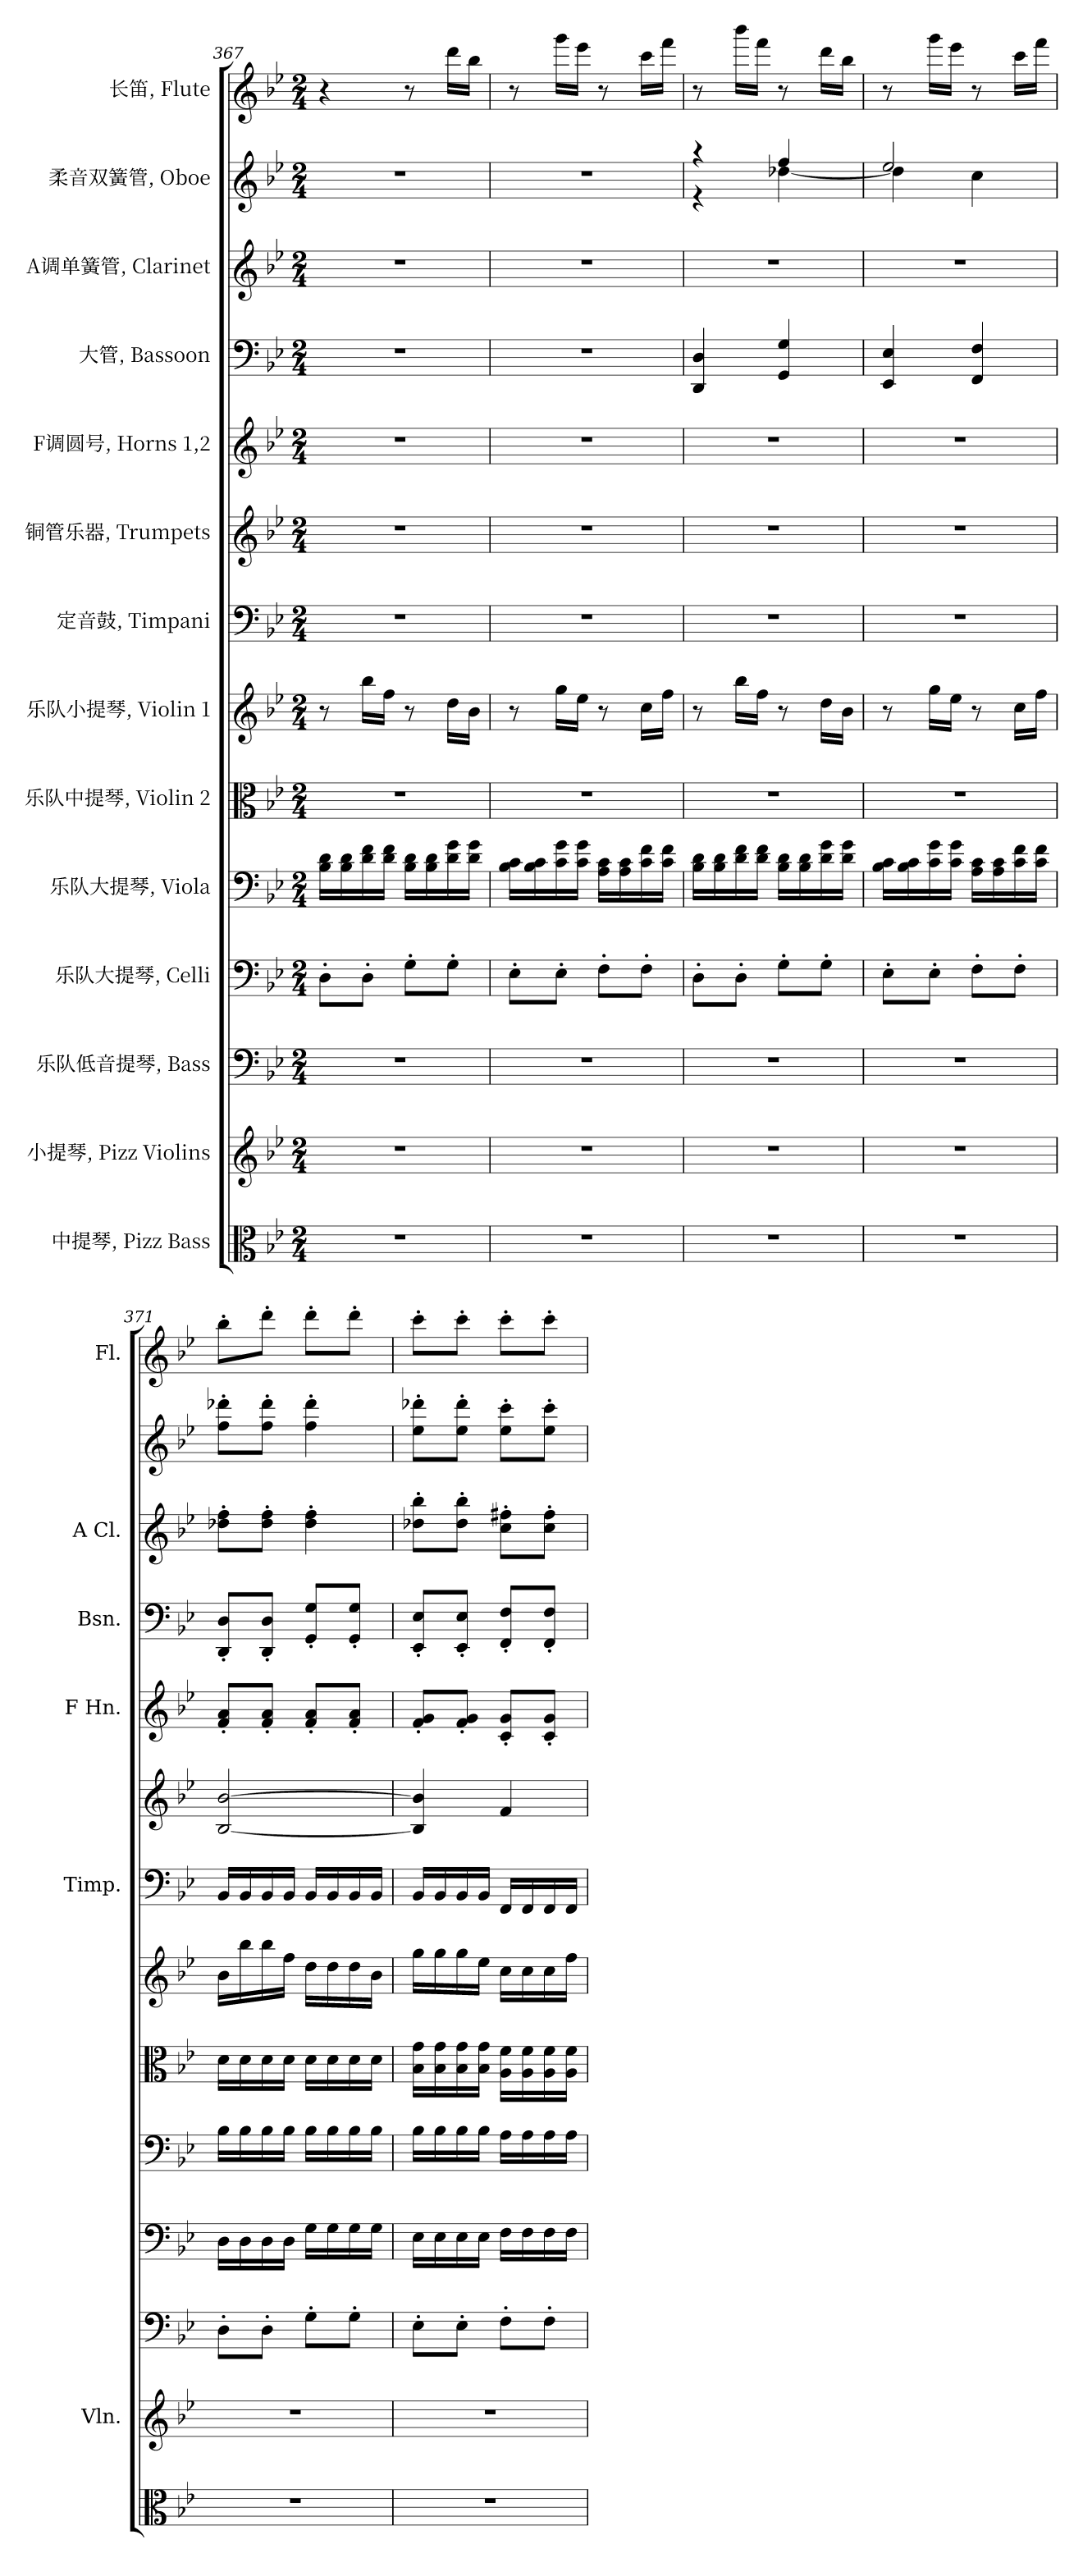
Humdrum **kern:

**kern	**kern	**kern	**kern	**kern	**kern	**kern	**kern	**kern	**kern	**kern	**kern	**kern	**kern
*part14	*part13	*part12	*part11	*part10	*part9	*part8	*part7	*part6	*part5	*part4	*part3	*part2	*part1
*staff14	*staff13	*staff12	*staff11	*staff10	*staff9	*staff8	*staff7	*staff6	*staff5	*staff4	*staff3	*staff2	*staff1
*I"中提琴, Pizz Bass	*I"小提琴, Pizz Violins	*I"乐队低音提琴, Bass	*I"乐队大提琴, Celli	*I"乐队大提琴, Viola	*I"乐队中提琴, Violin 2	*I"乐队小提琴, Violin 1	*I"定音鼓, Timpani	*I"铜管乐器, Trumpets	*I"F调圆号, Horns 1,2	*I"大管, Bassoon	*I"A调单簧管, Clarinet	*I"柔音双簧管, Oboe	*I"长笛, Flute
*	*I'Vln.	*	*	*	*	*	*I'Timp.	*	*I'F Hn.	*I'Bsn.	*I'A Cl.	*	*I'Fl.
*clefC3	*clefG2	*clefF4	*clefF4	*clefF4	*clefC3	*clefG2	*clefF4	*clefG2	*clefG2	*clefF4	*clefG2	*clefG2	*clefG2
*	*	*ITrd7c12	*	*	*	*	*	*	*ITrd4c7	*	*ITrd2c3	*ITrd2c3	*
*k[b-e-]	*k[b-e-]	*k[b-e-]	*k[b-e-]	*k[b-e-]	*k[b-e-]	*k[b-e-]	*k[b-e-]	*k[b-e-]	*k[b-e-a-]	*k[b-e-]	*k[f#]	*k[f#]	*k[b-e-]
*M2/4	*M2/4	*M2/4	*M2/4	*M2/4	*M2/4	*M2/4	*M2/4	*M2/4	*M2/4	*M2/4	*M2/4	*M2/4	*M2/4
=367	=367	=367	=367	=367	=367	=367	=367	=367	=367	=367	=367	=367	=367
2r	2r	2r	8D'\L	16B-\ 16d\LL	2r	8r	2r	2r	2r	2r	2r	2r	4r
.	.	.	.	16B-\ 16d\	.	.	.	.	.	.	.	.	.
.	.	.	8D'\J	16d\ 16f\	.	16bb-\LL	.	.	.	.	.	.	.
.	.	.	.	16d\ 16f\JJ	.	16ff\JJ	.	.	.	.	.	.	.
.	.	.	8G'\L	16B-\ 16d\LL	.	8r	.	.	.	.	.	.	8r
.	.	.	.	16B-\ 16d\	.	.	.	.	.	.	.	.	.
.	.	.	8G'\J	16d\ 16g\	.	16dd\LL	.	.	.	.	.	.	16ddd\LL
.	.	.	.	16d\ 16g\JJ	.	16b-\JJ	.	.	.	.	.	.	16bb-\JJ
!!LO:PB:g=z
=368	=368	=368	=368	=368	=368	=368	=368	=368	=368	=368	=368	=368	=368
2r	2r	2r	8E-'\L	16B-\ 16c\LL	2r	8r	2r	2r	2r	2r	2r	2r	8r
.	.	.	.	16B-\ 16c\	.	.	.	.	.	.	.	.	.
.	.	.	8E-'\J	16c\ 16g\	.	16gg\LL	.	.	.	.	.	.	16ggg\LL
.	.	.	.	16c\ 16g\JJ	.	16ee-\JJ	.	.	.	.	.	.	16eee-\JJ
.	.	.	8F'\L	16A\ 16c\LL	.	8r	.	.	.	.	.	.	8r
.	.	.	.	16A\ 16c\	.	.	.	.	.	.	.	.	.
.	.	.	8F'\J	16c\ 16f\	.	16cc\LL	.	.	.	.	.	.	16ccc\LL
.	.	.	.	16c\ 16f\JJ	.	16ff\JJ	.	.	.	.	.	.	16fff\JJ
=369	=369	=369	=369	=369	=369	=369	=369	=369	=369	=369	=369	=369	=369
*	*	*	*	*	*	*	*	*	*	*	*	*^	*
2r	2r	2r	8D'\L	16B-\ 16d\LL	2r	8r	2r	2r	2r	4DD/ 4D/	2r	4r	4r	8r
.	.	.	.	16B-\ 16d\	.	.	.	.	.	.	.	.	.	.
.	.	.	8D'\J	16d\ 16f\	.	16bb-\LL	.	.	.	.	.	.	.	16bbb-\LL
.	.	.	.	16d\ 16f\JJ	.	16ff\JJ	.	.	.	.	.	.	.	16fff\JJ
.	.	.	8G'\L	16B-\ 16d\LL	.	8r	.	.	.	4GG/ 4G/	.	4dd/	[4b-X\	8r
.	.	.	.	16B-\ 16d\	.	.	.	.	.	.	.	.	.	.
.	.	.	8G'\J	16d\ 16g\	.	16dd\LL	.	.	.	.	.	.	.	16ddd\LL
.	.	.	.	16d\ 16g\JJ	.	16b-\JJ	.	.	.	.	.	.	.	16bb-\JJ
=370	=370	=370	=370	=370	=370	=370	=370	=370	=370	=370	=370	=370	=370	=370
2r	2r	2r	8E-'\L	16B-\ 16c\LL	2r	8r	2r	2r	2r	4EE-/ 4E-/	2r	2cc/	4b-\]	8r
.	.	.	.	16B-\ 16c\	.	.	.	.	.	.	.	.	.	.
.	.	.	8E-'\J	16c\ 16g\	.	16gg\LL	.	.	.	.	.	.	.	16ggg\LL
.	.	.	.	16c\ 16g\JJ	.	16ee-\JJ	.	.	.	.	.	.	.	16eee-\JJ
.	.	.	8F'\L	16A\ 16c\LL	.	8r	.	.	.	4FF/ 4F/	.	.	4a\	8r
.	.	.	.	16A\ 16c\	.	.	.	.	.	.	.	.	.	.
.	.	.	8F'\J	16c\ 16f\	.	16cc\LL	.	.	.	.	.	.	.	16ccc\LL
.	.	.	.	16c\ 16f\JJ	.	16ff\JJ	.	.	.	.	.	.	.	16fff\JJ
*	*	*	*	*	*	*	*	*	*	*	*	*v	*v	*
!!LO:PB:g=z
=371	=371	=371	=371	=371	=371	=371	=371	=371	=371	=371	=371	=371	=371
2r	2r	8DD'\L	16D\LL	16B-\LL	16d\LL	16b-\LL	16BB-/LL	[2B-/ [2b-/	8B-/' 8d/'L	8DD/' 8D/'L	8b-X\' 8dd\'L	8dd\' 8bb-X\'L	8bb-'\L
.	.	.	16D\	16B-\	16d\	16bb-\	16BB-/	.	.	.	.	.	.
.	.	8DD'\J	16D\	16B-\	16d\	16bb-\	16BB-/	.	8B-/' 8d/'J	8DD/' 8D/'J	8b-\' 8dd\'J	8dd\' 8bb-\'J	8ddd'\J
.	.	.	16D\JJ	16B-\JJ	16d\JJ	16ff\JJ	16BB-/JJ	.	.	.	.	.	.
.	.	8GG'\L	16G\LL	16B-\LL	16d\LL	16dd\LL	16BB-/LL	.	8B-/' 8d/'L	8GG/' 8G/'L	4b-\' 4dd\'	4dd\' 4bb-\'	8ddd'\L
.	.	.	16G\	16B-\	16d\	16dd\	16BB-/	.	.	.	.	.	.
.	.	8GG'\J	16G\	16B-\	16d\	16dd\	16BB-/	.	8B-/' 8d/'J	8GG/' 8G/'J	.	.	8ddd'\J
.	.	.	16G\JJ	16B-\JJ	16d\JJ	16b-\JJ	16BB-/JJ	.	.	.	.	.	.
=372	=372	=372	=372	=372	=372	=372	=372	=372	=372	=372	=372	=372	=372
2r	2r	8EE-'\L	16E-\LL	16B-\LL	16B-\ 16g\LL	16gg\LL	16BB-/LL	4B-/] 4b-/]	8B-/' 8c/'L	8EE-/' 8E-/'L	8b-X\' 8gg\'L	8cc\' 8bb-X\'L	8ccc'\L
.	.	.	16E-\	16B-\	16B-\ 16g\	16gg\	16BB-/	.	.	.	.	.	.
.	.	8EE-'\J	16E-\	16B-\	16B-\ 16g\	16gg\	16BB-/	.	8B-/' 8c/'J	8EE-/' 8E-/'J	8b-\' 8gg\'J	8cc\' 8bb-\'J	8ccc'\J
.	.	.	16E-\JJ	16B-\JJ	16B-\ 16g\JJ	16ee-\JJ	16BB-/JJ	.	.	.	.	.	.
.	.	8FF'\L	16F\LL	16A\LL	16A\ 16f\LL	16cc\LL	16FF/LL	4f/	8F/' 8c/'L	8FF/' 8F/'L	8a\' 8dd#X\'L	8cc\' 8aa\'L	8ccc'\L
.	.	.	16F\	16A\	16A\ 16f\	16cc\	16FF/	.	.	.	.	.	.
.	.	8FF'\J	16F\	16A\	16A\ 16f\	16cc\	16FF/	.	8F/' 8c/'J	8FF/' 8F/'J	8a\' 8dd#\'J	8cc\' 8aa\'J	8ccc'\J
.	.	.	16F\JJ	16A\JJ	16A\ 16f\JJ	16ff\JJ	16FF/JJ	.	.	.	.	.	.
=	=	=	=	=	=	=	=	=	=	=	=	=	=
*-	*-	*-	*-	*-	*-	*-	*-	*-	*-	*-	*-	*-	*-
